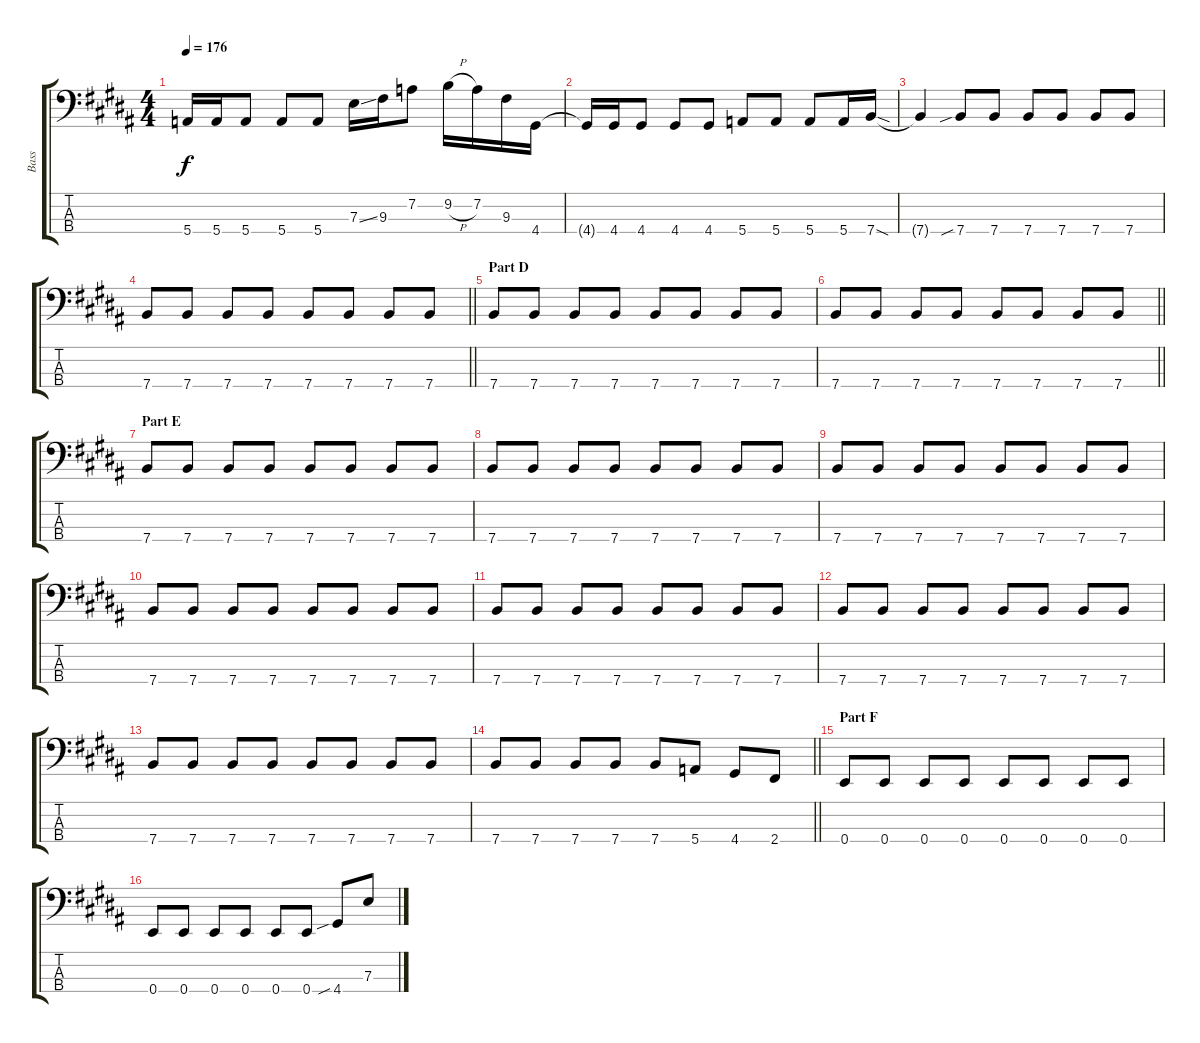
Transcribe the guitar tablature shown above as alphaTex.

\track ("Bass" "Bass") {instrument electricbasspick}
\staff {score tabs}
\tuning (G2 D2 A1 E1) {hide}
\ts (4 4)
\tempo 176
\clef f4
\ks b
5.4{t}.16{dy f} 5.4.16 5.4.8 5.4.8 5.4.8 7.3{ss}.16 9.3.16 7.2.8 9.2{h}.16 7.2.16 9.3.16 4.4.16 |
4.4{t}.16 4.4.16 4.4.8 4.4.8 4.4.8 5.4.8 5.4.8 5.4.8 5.4.16 7.4{sod}.16 |
7.4{t}.4 7.4{sib}.8 7.4.8 7.4.8 7.4.8 7.4.8 7.4.8 |
\barLineRight lightlight
7.4.8 7.4.8 7.4.8 7.4.8 7.4.8 7.4.8 7.4.8 7.4.8 |
\section ("" "Part D")
7.4.8 7.4.8 7.4.8 7.4.8 7.4.8 7.4.8 7.4.8 7.4.8 |
\barLineRight lightlight
7.4.8 7.4.8 7.4.8 7.4.8 7.4.8 7.4.8 7.4.8 7.4.8 |
\section ("" "Part E")
7.4.8 7.4.8 7.4.8 7.4.8 7.4.8 7.4.8 7.4.8 7.4.8 |
7.4.8 7.4.8 7.4.8 7.4.8 7.4.8 7.4.8 7.4.8 7.4.8 |
7.4.8 7.4.8 7.4.8 7.4.8 7.4.8 7.4.8 7.4.8 7.4.8 |
7.4.8 7.4.8 7.4.8 7.4.8 7.4.8 7.4.8 7.4.8 7.4.8 |
7.4.8 7.4.8 7.4.8 7.4.8 7.4.8 7.4.8 7.4.8 7.4.8 |
7.4.8 7.4.8 7.4.8 7.4.8 7.4.8 7.4.8 7.4.8 7.4.8 |
7.4.8 7.4.8 7.4.8 7.4.8 7.4.8 7.4.8 7.4.8 7.4.8 |
\barLineRight lightlight
7.4.8 7.4.8 7.4.8 7.4.8 7.4.8 5.4.8 4.4.8 2.4.8 |
\section ("" "Part F")
0.4.8 0.4.8 0.4.8 0.4.8 0.4.8 0.4.8 0.4.8 0.4.8 |
0.4.8 0.4.8 0.4.8 0.4.8 0.4.8 0.4.8 4.4{sib}.8 7.3.8
